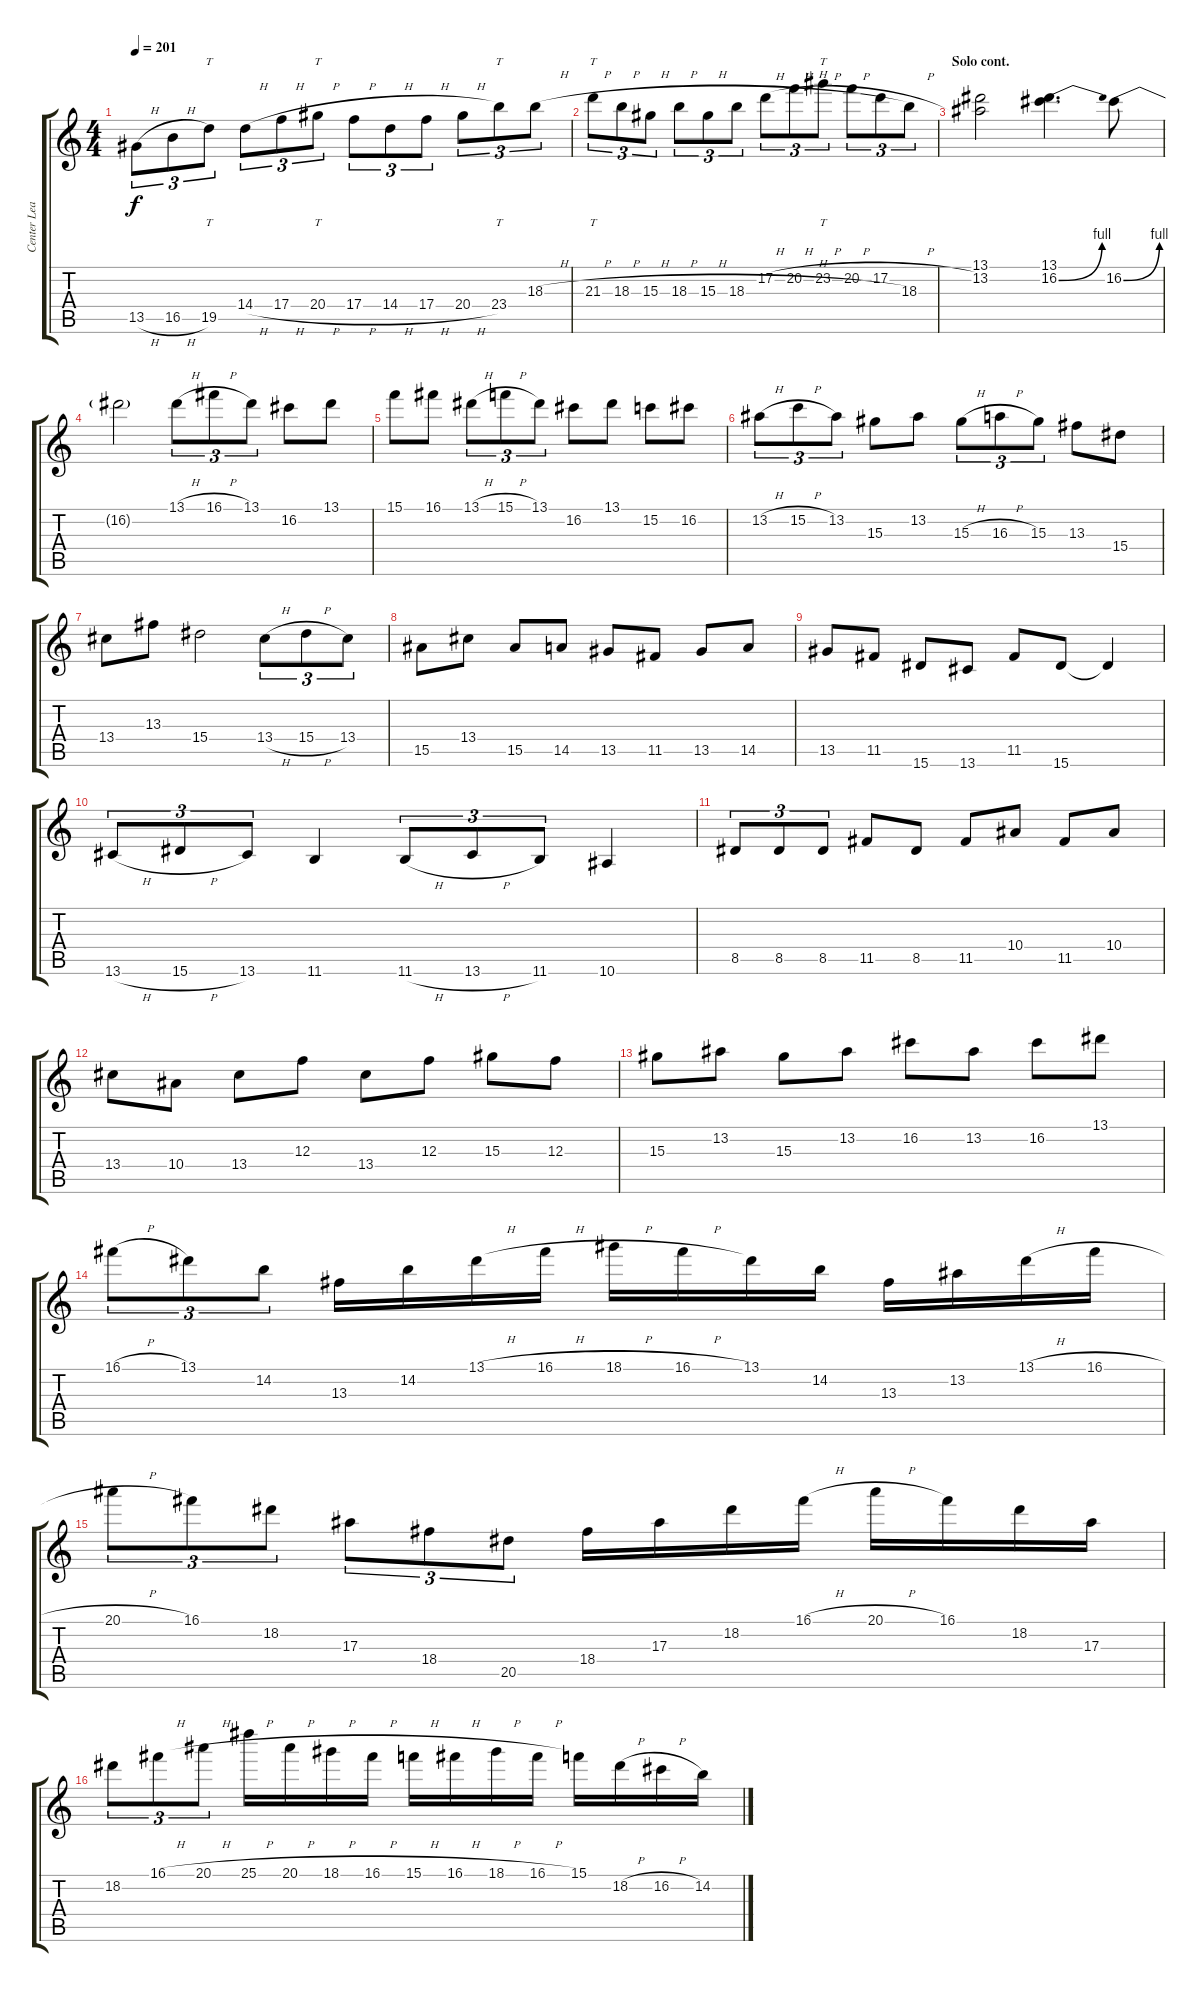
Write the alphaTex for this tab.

\track ("Center Lead 1" "Center Lea") {instrument overdrivenguitar}
\staff {score tabs}
\tuning (D4 A3 F3 C3 G2 C2) {hide}
\ts (4 4)
\tempo 201
\clef g2
\ks aminor
13.5{h}.8{tu (3 2) dy f} 16.5{h}.8{tu (3 2)} 19.5.8{tt tu (3 2)} 14.4{h}.8{tu (3 2)} 17.4{h}.8{tu (3 2)} 20.4{h}.8{tt tu (3 2)} 17.4{h}.8{tu (3 2)} 14.4{h}.8{tu (3 2)} 17.4{h}.8{tu (3 2)} 20.4{h}.8{tu (3 2)} 23.4.8{tt tu (3 2)} 18.3{h}.8{tu (3 2)} |
21.3{h}.8{tt tu (3 2)} 18.3{h}.8{tu (3 2)} 15.3{h}.8{tu (3 2)} 18.3{h}.8{tu (3 2)} 15.3{h}.8{tu (3 2)} 18.3{h}.8{tu (3 2)} 17.2{h}.8{tu (3 2)} 20.2{h}.8{tu (3 2)} 23.2{h}.8{tt tu (3 2)} 20.2{h}.8{tu (3 2)} 17.2{h}.8{tu (3 2)} 18.3.8{tu (3 2)} |
\section ("" "Solo cont.")
(13.1 13.2).2 (13.1 16.2{be (bend 0 0 60 4)}).4{d} 16.2{be (bend 0 0 60 4)}.8 |
16.2{t}.2 13.1{h}.8{tu (3 2)} 16.1{h}.8{tu (3 2)} 13.1.8{tu (3 2)} 16.2.8 13.1.8 |
15.1.8 16.1.8 13.1{h}.8{tu (3 2)} 15.1{h}.8{tu (3 2)} 13.1.8{tu (3 2)} 16.2.8 13.1.8 15.2.8 16.2.8 |
13.2{h}.8{tu (3 2)} 15.2{h}.8{tu (3 2)} 13.2.8{tu (3 2)} 15.3.8 13.2.8 15.3{h}.8{tu (3 2)} 16.3{h}.8{tu (3 2)} 15.3.8{tu (3 2)} 13.3.8 15.4.8 |
13.4.8 13.3.8 15.4.2 13.4{h}.8{tu (3 2)} 15.4{h}.8{tu (3 2)} 13.4.8{tu (3 2)} |
15.5.8 13.4.8 15.5.8 14.5.8 13.5.8 11.5.8 13.5.8 14.5.8 |
13.5.8 11.5.8 15.6.8 13.6.8 11.5.8 15.6.8 15.6{t}.4 |
13.6{h}.8{tu (3 2)} 15.6{h}.8{tu (3 2)} 13.6.8{tu (3 2)} 11.6.4 11.6{h}.8{tu (3 2)} 13.6{h}.8{tu (3 2)} 11.6.8{tu (3 2)} 10.6.4 |
8.5.8{tu (3 2)} 8.5.8{tu (3 2)} 8.5.8{tu (3 2)} 11.5.8 8.5.8 11.5.8 10.4.8 11.5.8 10.4.8 |
13.4.8 10.4.8 13.4.8 12.3.8 13.4.8 12.3.8 15.3.8 12.3.8 |
15.3.8 13.2.8 15.3.8 13.2.8 16.2.8 13.2.8 16.2.8 13.1.8 |
16.1{h}.8{tu (3 2)} 13.1.8{tu (3 2)} 14.2.8{tu (3 2)} 13.3.16 14.2.16 13.1{h}.16 16.1{h}.16 18.1{h}.16 16.1{h}.16 13.1.16 14.2.16 13.3.16 13.2.16 13.1{h}.16 16.1{h}.16 |
20.1{h}.8{tu (3 2)} 16.1.8{tu (3 2)} 18.2.8{tu (3 2)} 17.3.8{tu (3 2)} 18.4.8{tu (3 2)} 20.5.8{tu (3 2)} 18.4.16 17.3.16 18.2.16 16.1{h}.16 20.1{h}.16 16.1.16 18.2.16 17.3.16 |
18.2.8{tu (3 2)} 16.1{h}.8{tu (3 2)} 20.1{h}.8{tu (3 2)} 25.1{h}.16 20.1{h}.16 18.1{h}.16 16.1{h}.16 15.1{h}.16 16.1{h}.16 18.1{h}.16 16.1{h}.16 15.1.16 18.2{h}.16 16.2{h}.16 14.2{h}.16
